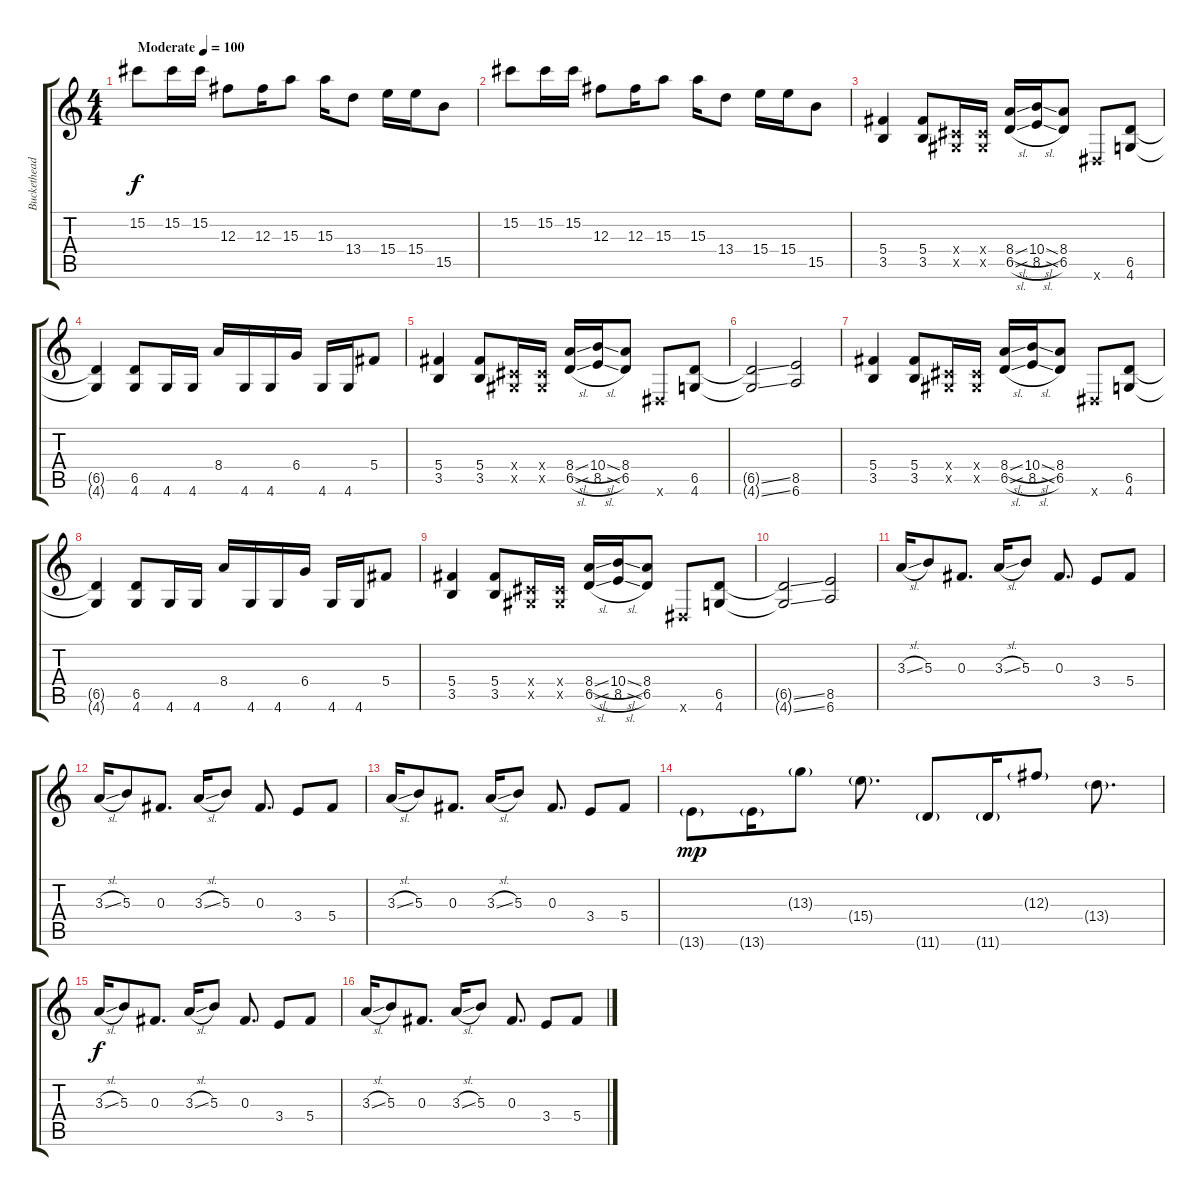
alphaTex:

\track ("Buckethead (Rythm)" "Buckethead") {instrument distortionguitar}
\staff {score tabs}
\tuning (Eb4 Bb3 Gb3 Db3 Ab2 Eb2) {hide}
\ts (4 4)
\tempo (100 "Moderate")
\clef g2
\ks c
15.2.8{dy f volume 13 balance 2 instrument guitarharmonics} 15.2.16 15.2.16 12.3.8 12.3.16 15.3.8 15.3.16 13.4.8 15.4.16{instrument distortionguitar} 15.4.16 15.5.8 |
15.2.8{instrument guitarharmonics} 15.2.16 15.2.16 12.3.8 12.3.16 15.3.8 15.3.16 13.4.8 15.4.16{instrument distortionguitar} 15.4.16 15.5.8 |
(5.4 3.5).4{volume 12 balance 8} (5.4 3.5).8 (0.4{x} 0.5{x}).16 (0.4{x} 0.5{x}).16 (8.4{sl} 6.5{sl}).16 (10.4{sl} 8.5{sl}).16 (8.4 6.5).8 0.6{x}.8 (6.5 4.6).8 |
(6.5{t} 4.6{t}).4 (6.5 4.6).8 4.6.16 4.6.16 8.4.16 4.6.16 4.6.16 6.4.16 4.6.16 4.6.16 5.4.8 |
(5.4 3.5).4 (5.4 3.5).8 (0.4{x} 0.5{x}).16 (0.4{x} 0.5{x}).16 (8.4{sl} 6.5{sl}).16 (10.4{sl} 8.5{sl}).16 (8.4 6.5).8 0.6{x}.8 (6.5 4.6).8 |
(6.5{ss t} 4.6{ss t}).2 (8.5 6.6).2 |
(5.4 3.5).4 (5.4 3.5).8 (0.4{x} 0.5{x}).16 (0.4{x} 0.5{x}).16 (8.4{sl} 6.5{sl}).16 (10.4{sl} 8.5{sl}).16 (8.4 6.5).8 0.6{x}.8 (6.5 4.6).8 |
(6.5{t} 4.6{t}).4 (6.5 4.6).8 4.6.16 4.6.16 8.4.16 4.6.16 4.6.16 6.4.16 4.6.16 4.6.16 5.4.8 |
(5.4 3.5).4 (5.4 3.5).8 (0.4{x} 0.5{x}).16 (0.4{x} 0.5{x}).16 (8.4{sl} 6.5{sl}).16 (10.4{sl} 8.5{sl}).16 (8.4 6.5).8 0.6{x}.8 (6.5 4.6).8 |
(6.5{ss t} 4.6{ss t}).2 (8.5 6.6).2 |
3.3{sl}.16{instrument distortionguitar} 5.3.8 0.3.8{d} 3.3{sl}.16 5.3.8 0.3.8{d} 3.4.8 5.4.8 |
3.3{sl}.16 5.3.8 0.3.8{d} 3.3{sl}.16 5.3.8 0.3.8{d} 3.4.8 5.4.8 |
3.3{sl}.16 5.3.8 0.3.8{d} 3.3{sl}.16 5.3.8 0.3.8{d} 3.4.8 5.4.8 |
13.6{g}.8{dy mp} 13.6{g}.16 13.3{g}.8 15.4{g}.8{d} 11.6{g}.8 11.6{g}.16 12.3{g}.8 13.4{g}.8{d} |
3.3{sl}.16{dy f} 5.3.8 0.3.8{d} 3.3{sl}.16 5.3.8 0.3.8{d} 3.4.8 5.4.8 |
3.3{sl}.16 5.3.8 0.3.8{d} 3.3{sl}.16 5.3.8 0.3.8{d} 3.4.8 5.4.8
